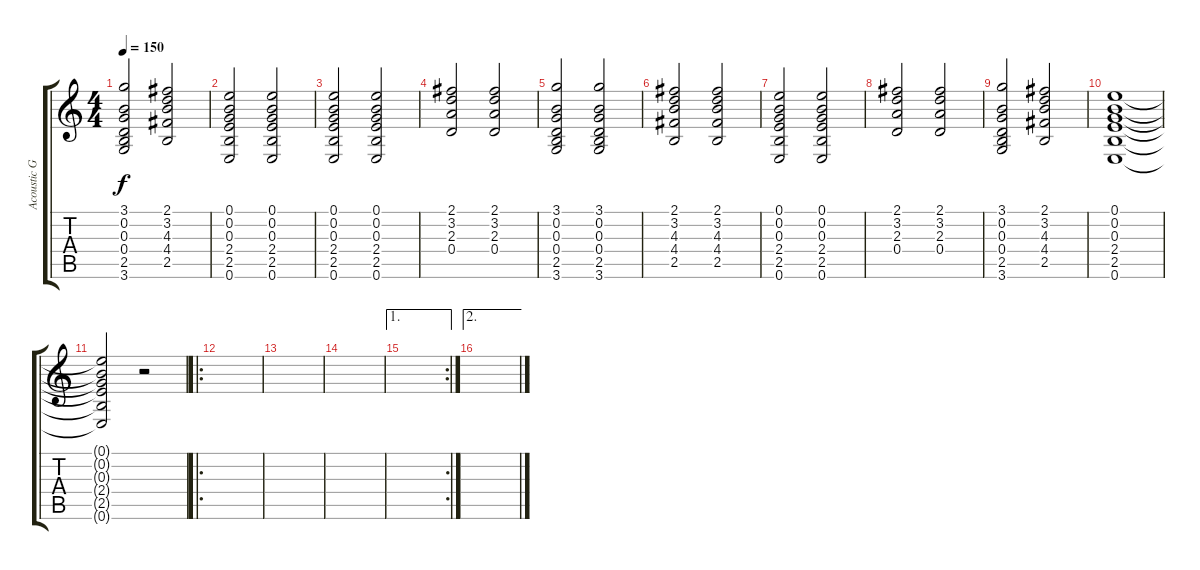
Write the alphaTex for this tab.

\track ("Acoustic Guitar" "Acoustic G") {instrument acousticguitarsteel}
\staff {score tabs}
\tuning (E4 B3 G3 D3 A2 E2) {hide}
\ts (4 4)
\tempo 150
\clef g2
\ks c
(3.1 0.2 0.3 0.4 2.5 3.6).2{dy f} (2.1 3.2 4.3 4.4 2.5).2 |
(0.1 0.2 0.3 2.4 2.5 0.6).2 (0.1 0.2 0.3 2.4 2.5 0.6).2 |
(0.1 0.2 0.3 2.4 2.5 0.6).2 (0.1 0.2 0.3 2.4 2.5 0.6).2 |
(2.1 3.2 2.3 0.4).2 (2.1 3.2 2.3 0.4).2 |
(3.1 0.2 0.3 0.4 2.5 3.6).2 (3.1 0.2 0.3 0.4 2.5 3.6).2 |
(2.1 3.2 4.3 4.4 2.5).2 (2.1 3.2 4.3 4.4 2.5).2 |
(0.1 0.2 0.3 2.4 2.5 0.6).2 (0.1 0.2 0.3 2.4 2.5 0.6).2 |
(2.1 3.2 2.3 0.4).2 (2.1 3.2 2.3 0.4).2 |
(3.1 0.2 0.3 0.4 2.5 3.6).2 (2.1 3.2 4.3 4.4 2.5).2 |
(0.1 0.2 0.3 2.4 2.5 0.6).1 |
(0.1{t} 0.2{t} 0.3{t} 2.4{t} 2.5{t} 0.6{t}).2 r.2 |
\ro
|
|
|
\ae 1
\rc 2
|
\ae 2
